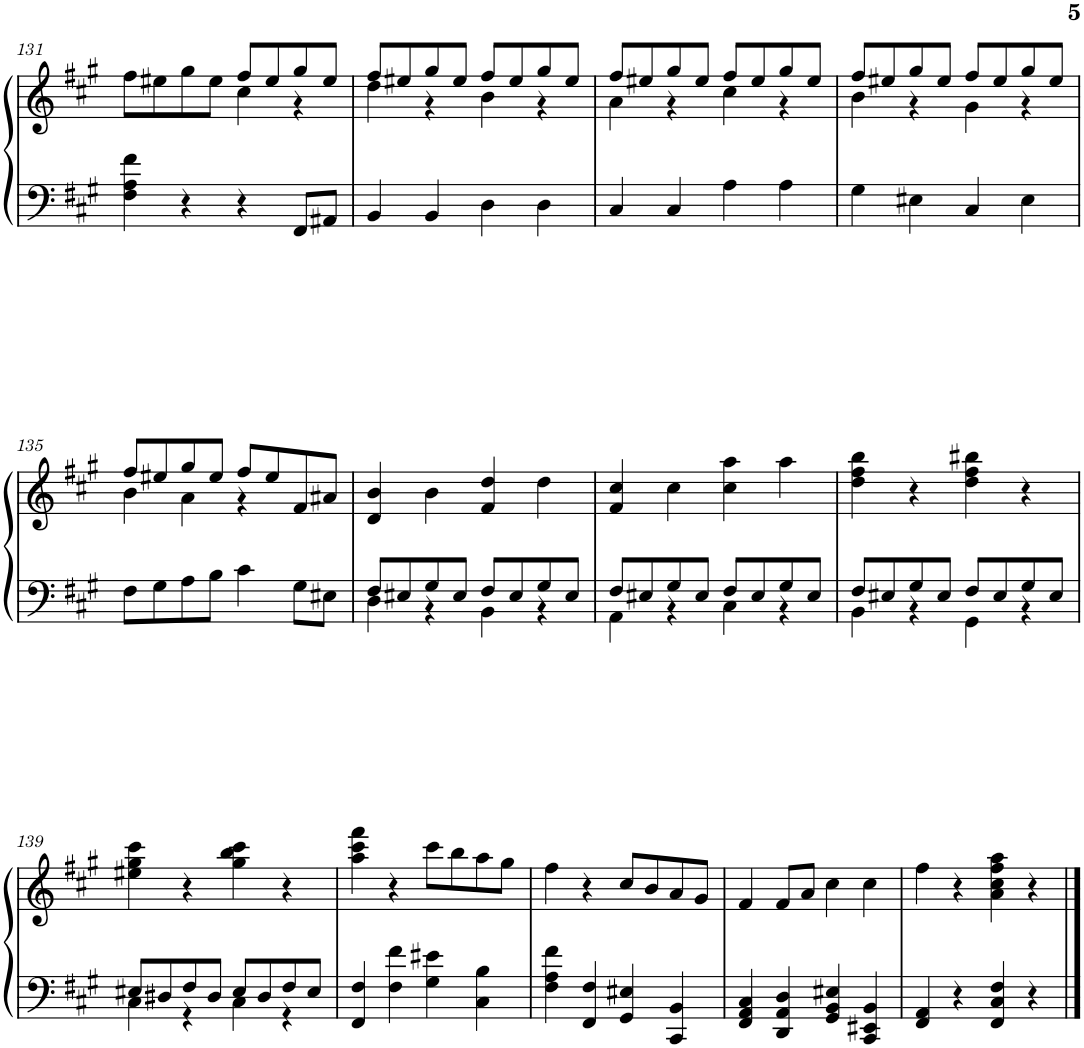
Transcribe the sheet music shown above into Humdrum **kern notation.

**kern	**kern
*part1	*part1
*staff2	*staff1
*I"Piano	*
*I'Pno.	*
!!LO:PB:g=z
*clefF4	*clefG2
*k[f#c#g#]	*k[f#c#g#]
*M2/2	*M2/2
*met(c|)	*met(c|)
=131	=131
*	*^
4F#\ 4A\ 4f#\	8ff#\L	2ryy
.	8ee#X\	.
4r	8gg#\	.
.	8ee#\J	.
4r	8ff#/L	4cc#\
.	8ee#/	.
8FF#/L	8gg#/	4r
8AA#X/J	8ee#/J	.
=132	=132	=132
4BB/	8ff#/L	4dd\
.	8ee#X/	.
4BB/	8gg#/	4r
.	8ee#/J	.
4D\	8ff#/L	4b\
.	8ee#/	.
4D\	8gg#/	4r
.	8ee#/J	.
=133	=133	=133
4C#/	8ff#/L	4a\
.	8ee#X/	.
4C#/	8gg#/	4r
.	8ee#/J	.
4A\	8ff#/L	4cc#\
.	8ee#/	.
4A\	8gg#/	4r
.	8ee#/J	.
=134	=134	=134
4G#\	8ff#/L	4b\
.	8ee#X/	.
4E#X\	8gg#/	4r
.	8ee#/J	.
4C#/	8ff#/L	4g#\
.	8ee#/	.
4E#\	8gg#/	4r
.	8ee#/J	.
!!LO:LB:g=z	!!
=135	=135	=135
8F#\L	8ff#/L	4b\
8G#\	8ee#X/	.
8A\	8gg#/	4a\
8B\J	8ee#/J	.
4c#\	8ff#/L	4r
.	8ee#/	.
8G#\L	8f#/	4ryy
8E#X\J	8a#X/J	.
*	*v	*v
=136	=136
*^	*
8F#/L	4D\	4d/ 4b/
8E#X/	.	.
8G#/	4r	4b\
8E#/J	.	.
8F#/L	4BB\	4f#/ 4dd/
8E#/	.	.
8G#/	4r	4dd\
8E#/J	.	.
=137	=137	=137
8F#/L	4AA\	4f#/ 4cc#/
8E#X/	.	.
8G#/	4r	4cc#\
8E#/J	.	.
8F#/L	4C#\	4cc#\ 4aa\
8E#/	.	.
8G#/	4r	4aa\
8E#/J	.	.
=138	=138	=138
8F#/L	4BB\	4dd\ 4ff#\ 4bb\
8E#X/	.	.
8G#/	4r	4r
8E#/J	.	.
8F#/L	4GG#\	4dd\ 4ff#\ 4bb#X\
8E#/	.	.
8G#/	4r	4r
8E#/J	.	.
!!LO:LB:g=z
=139	=139	=139
8E#X/L	4C#\	4ee#X\ 4gg#\ 4ccc#\
8D#X/	.	.
8F#/	4r	4r
8D#/J	.	.
8E#/L	4C#\	4gg#\ 4bb\ 4ccc#\
8D#/	.	.
8F#/	4r	4r
8E#/J	.	.
*v	*v	*
=140	=140
4FF#/ 4F#/	4aa\ 4ccc#\ 4fff#\
4F#\ 4f#\	4r
4G#\ 4e#X\	8ccc#\L
.	8bb\
4C#\ 4B\	8aa\
.	8gg#\J
=141	=141
4F#\ 4A\ 4f#\	4ff#\
4FF#/ 4F#/	4r
4GG#/ 4E#X/	8cc#/L
.	8b/
4CC#/ 4BB/	8a/
.	8g#/J
=142	=142
4FF#/ 4AA/ 4C#/	4f#/
4DD/ 4AA/ 4D/	8f#/L
.	8a/J
4GG#/ 4BB/ 4E#X/	4cc#\
4CC#/ 4EE#X/ 4BB/	4cc#\
=143	=143
4FF#/ 4AA/	4ff#\
4r	4r
4FF#/ 4C#/ 4F#/	4a\ 4cc#\ 4ff#\ 4aa\
4r	4r
==	==
*-	*-
